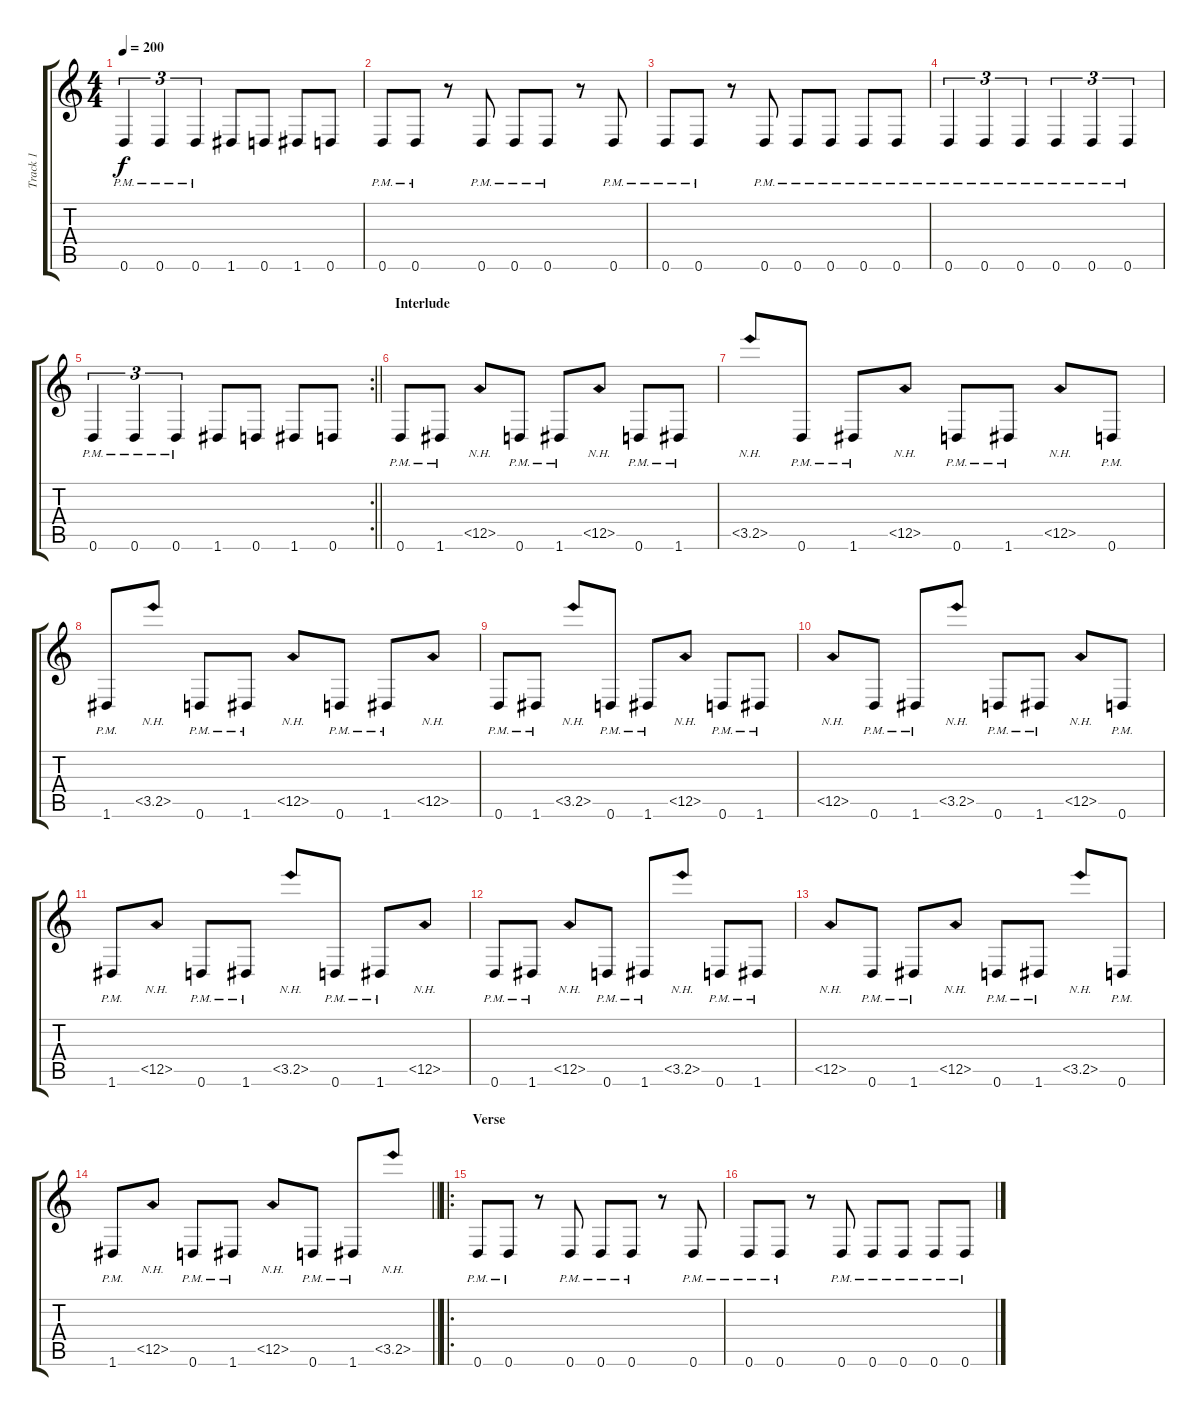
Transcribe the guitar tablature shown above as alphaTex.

\track ("Track 1" "Track 1") {instrument distortionguitar}
\staff {score tabs}
\tuning (E4 B3 G3 D3 A2 D2) {hide}
\ts (4 4)
\tempo 200
\clef g2
\ks c
0.6{pm}.4{tu (3 2) dy f} 0.6{pm}.4{tu (3 2)} 0.6{pm}.4{tu (3 2)} 1.6.8 0.6.8 1.6.8 0.6.8 |
0.6{pm}.8 0.6{pm}.8 r.8 0.6{pm}.8 0.6{pm}.8 0.6{pm}.8 r.8 0.6{pm}.8 |
0.6{pm}.8 0.6{pm}.8 r.8 0.6{pm}.8 0.6{pm}.8 0.6{pm}.8 0.6{pm}.8 0.6{pm}.8 |
0.6{pm}.4{tu (3 2)} 0.6{pm}.4{tu (3 2)} 0.6{pm}.4{tu (3 2)} 0.6{pm}.4{tu (3 2)} 0.6{pm}.4{tu (3 2)} 0.6{pm}.4{tu (3 2)} |
\rc 2
\barLineRight lightlight
0.6{pm}.4{tu (3 2)} 0.6{pm}.4{tu (3 2)} 0.6{pm}.4{tu (3 2)} 1.6.8 0.6.8 1.6.8 0.6.8 |
\section ("" "Interlude")
0.6{pm}.8 1.6{pm}.8 0.5{nh}.8 0.6{pm}.8 1.6{pm}.8 0.5{nh}.8 0.6{pm}.8 1.6{pm}.8 |
3.5{nh}.8 0.6{pm}.8 1.6{pm}.8 0.5{nh}.8 0.6{pm}.8 1.6{pm}.8 0.5{nh}.8 0.6{pm}.8 |
1.6{pm}.8 3.5{nh}.8 0.6{pm}.8 1.6{pm}.8 0.5{nh}.8 0.6{pm}.8 1.6{pm}.8 0.5{nh}.8 |
0.6{pm}.8 1.6{pm}.8 3.5{nh}.8 0.6{pm}.8 1.6{pm}.8 0.5{nh}.8 0.6{pm}.8 1.6{pm}.8 |
0.5{nh}.8 0.6{pm}.8 1.6{pm}.8 3.5{nh}.8 0.6{pm}.8 1.6{pm}.8 0.5{nh}.8 0.6{pm}.8 |
1.6{pm}.8 0.5{nh}.8 0.6{pm}.8 1.6{pm}.8 3.5{nh}.8 0.6{pm}.8 1.6{pm}.8 0.5{nh}.8 |
0.6{pm}.8 1.6{pm}.8 0.5{nh}.8 0.6{pm}.8 1.6{pm}.8 3.5{nh}.8 0.6{pm}.8 1.6{pm}.8 |
0.5{nh}.8 0.6{pm}.8 1.6{pm}.8 0.5{nh}.8 0.6{pm}.8 1.6{pm}.8 3.5{nh}.8 0.6{pm}.8 |
\barLineRight lightlight
1.6{pm}.8 0.5{nh}.8 0.6{pm}.8 1.6{pm}.8 0.5{nh}.8 0.6{pm}.8 1.6{pm}.8 3.5{nh}.8 |
\ro
\section ("" "Verse")
0.6{pm}.8 0.6{pm}.8 r.8 0.6{pm}.8 0.6{pm}.8 0.6{pm}.8 r.8 0.6{pm}.8 |
0.6{pm}.8 0.6{pm}.8 r.8 0.6{pm}.8 0.6{pm}.8 0.6{pm}.8 0.6{pm}.8 0.6{pm}.8
